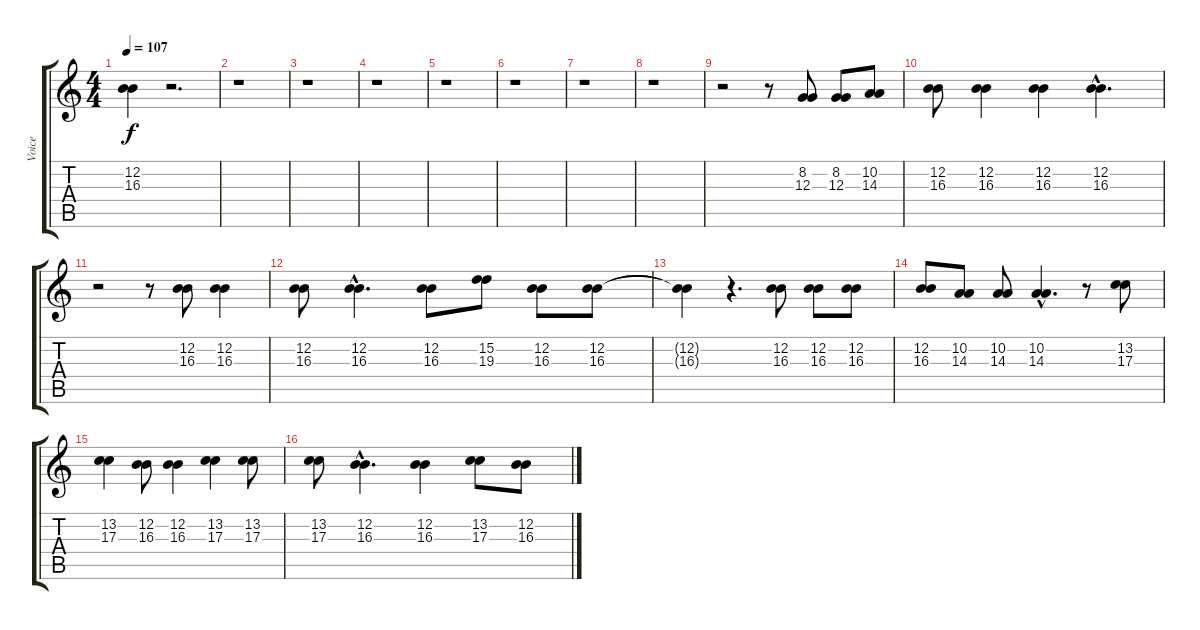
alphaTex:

\track ("Voice" "Voice") {instrument sopranosax}
\staff {score tabs}
\tuning (E4 B3 G3 D3 A2 E2) {hide}
\ts (4 4)
\tempo 107
\clef g2
\ks c
(12.2{t} 16.3{t}).4{dy f} r.2{d} |
r.1 |
r.1 |
r.1 |
r.1 |
r.1 |
r.1 |
r.1 |
r.2 r.8 (8.2 12.3).8 (8.2 12.3).8 (10.2 14.3).8 |
(12.2 16.3).8 (12.2 16.3).4 (12.2 16.3).4 (12.2{hac} 16.3{hac}).4{d} |
r.2 r.8 (12.2 16.3).8 (12.2 16.3).4 |
(12.2 16.3).8 (12.2{hac} 16.3{hac}).4{d} (12.2 16.3).8 (15.2 19.3).8 (12.2 16.3).8 (12.2 16.3).8 |
(12.2{t} 16.3{t}).4 r.4{d} (12.2 16.3).8 (12.2 16.3).8 (12.2 16.3).8 |
(12.2 16.3).8 (10.2 14.3).8 (10.2 14.3).8 (10.2{hac} 14.3{hac}).4{d} r.8 (13.2 17.3).8 |
(13.2 17.3).4 (12.2 16.3).8 (12.2 16.3).4 (13.2 17.3).4 (13.2 17.3).8 |
(13.2 17.3).8 (12.2{hac} 16.3{hac}).4{d} (12.2 16.3).4 (13.2 17.3).8 (12.2 16.3).8
